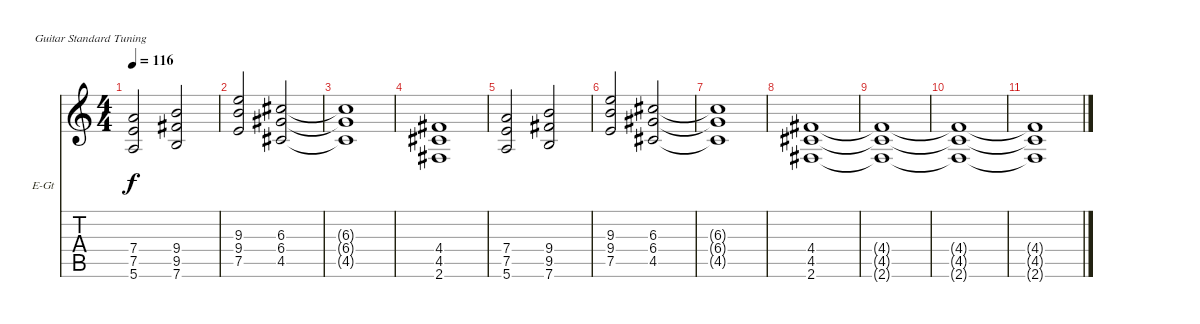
\bracketExtendMode nobrackets
\firstSystemTrackNameOrientation horizontal
\otherSystemsTrackNameOrientation horizontal
\track ("Rythm Guitar" "E-Gt") {instrument distortionguitar}
\staff {score tabs}
\tuning (E4 B3 G3 D3 A2 E2)
\ts (4 4)
\tempo 116
\clef g2
\scale
0.333333
\ks c
(7.4 7.5 5.6).2{dy f} (9.4 9.5 7.6).2 |
\scale
0.333333 (9.3 9.4 7.5).2 (6.3 6.4 4.5).2 |
\scale
0.333333 (6.3{t} 6.4{t} 4.5{t}).1 |
\scale
0.333333 (4.4 4.5 2.6).1 |
\scale
0.333333 (7.4 7.5 5.6).2 (9.4 9.5 7.6).2 |
\scale
0.333333 (9.3 9.4 7.5).2 (6.3 6.4 4.5).2 |
\scale
0.333333 (6.3{t} 6.4{t} 4.5{t}).1 |
\scale
0.333333 (4.4 4.5 2.6).1 |
\scale
0.333333 (4.4{t} 4.5{t} 2.6{t}).1 |
(4.4{t} 4.5{t} 2.6{t}).1 |
(4.4{t} 4.5{t} 2.6{t}).1
